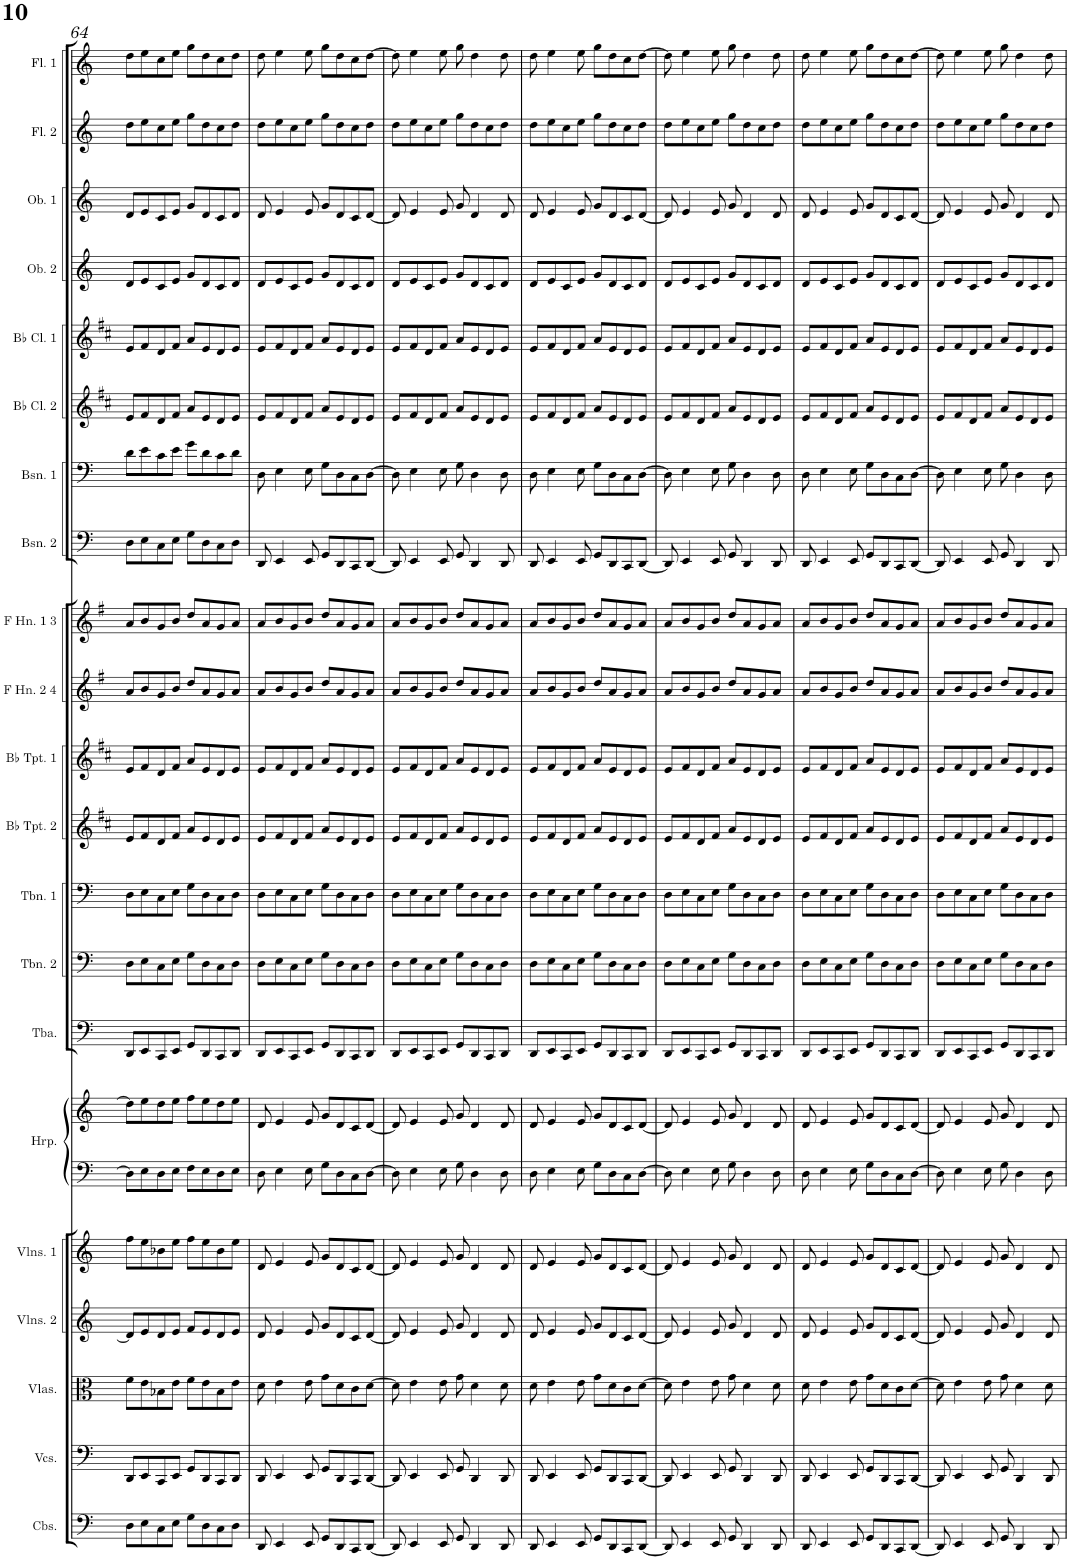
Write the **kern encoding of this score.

**kern	**kern	**kern	**kern	**kern	**kern	**kern	**kern	**kern	**kern	**kern	**kern	**kern	**kern	**kern	**kern	**kern	**kern	**kern	**kern	**kern	**kern
*part21	*part20	*part19	*part18	*part17	*part16	*part16	*part15	*part14	*part13	*part12	*part11	*part10	*part9	*part8	*part7	*part6	*part5	*part4	*part3	*part2	*part1
*staff22	*staff21	*staff20	*staff19	*staff18	*staff17	*staff16	*staff15	*staff14	*staff13	*staff12	*staff11	*staff10	*staff9	*staff8	*staff7	*staff6	*staff5	*staff4	*staff3	*staff2	*staff1
*I"Contrabasses	*I"Violoncellos	*I"Violas	*I"Violins 2	*I"Violins 1	*I"Harp	*	*I"Tuba	*I"Trombone 2	*I"Trombone 1	*I"Bb Trumpet 2	*I"Bb Trumpet 1	*I"F Horn 2 &amp; 4	*I"F Horn 1 &amp; 3	*I"Bassoon 2	*I"Bassoon 1	*I"Bb Clarinet 2	*I"Bb Clarinet 1	*I"Oboe 2	*I"Oboe 1	*I"Flute 2	*I"Flute 1
*I'Cbs.	*I'Vcs.	*I'Vlas.	*I'Vlns. 2	*I'Vlns. 1	*I'Hrp.	*	*I'Tba.	*I'Tbn. 2	*I'Tbn. 1	*I'Bb Tpt. 2	*I'Bb Tpt. 1	*I'F Hn. 2 4	*I'F Hn. 1 3	*I'Bsn. 2	*I'Bsn. 1	*I'Bb Cl. 2	*I'Bb Cl. 1	*I'Ob. 2	*I'Ob. 1	*I'Fl. 2	*I'Fl. 1
!!LO:PB:g=z
*clefF4	*clefF4	*clefC3	*clefG2	*clefG2	*clefF4	*clefG2	*clefF4	*clefF4	*clefF4	*clefG2	*clefG2	*clefG2	*clefG2	*clefF4	*clefF4	*clefG2	*clefG2	*clefG2	*clefG2	*clefG2	*clefG2
*Trd7c12	*	*	*	*	*	*	*	*	*	*Trd1c2	*Trd1c2	*Trd4c7	*Trd4c7	*	*	*Trd1c2	*Trd1c2	*	*	*	*
*k[]	*k[]	*k[]	*k[]	*k[]	*k[]	*k[]	*k[]	*k[]	*k[]	*k[f#c#]	*k[f#c#]	*k[f#]	*k[f#]	*k[]	*k[]	*k[f#c#]	*k[f#c#]	*k[]	*k[]	*k[]	*k[]
*M4/4	*M4/4	*M4/4	*M4/4	*M4/4	*M4/4	*M4/4	*M4/4	*M4/4	*M4/4	*M4/4	*M4/4	*M4/4	*M4/4	*M4/4	*M4/4	*M4/4	*M4/4	*M4/4	*M4/4	*M4/4	*M4/4
=64	=64	=64	=64	=64	=64	=64	=64	=64	=64	=64	=64	=64	=64	=64	=64	=64	=64	=64	=64	=64	=64
8D\L	8DD/L	8f\L	8d/L]	8ff\L	8D\L]	8dd\L]	8DD/L	8D\L	8D\L	8e/L	8e/L	8a/L	8a/L	8D\L	8d\L	8e/L	8e/L	8d/L	8d/L	8dd\L	8dd\L
8E\	8EE/	8e\	8e/	8ee\	8E\	8ee\	8EE/	8E\	8E\	8f#/	8f#/	8b/	8b/	8E\	8e\	8f#/	8f#/	8e/	8e/	8ee\	8ee\
8C\	8CC/	8B-X\	8d/	8b-X\	8D\	8dd\	8CC/	8C\	8C\	8d/	8d/	8g/	8g/	8C\	8c\	8d/	8d/	8c/	8c/	8cc\	8cc\
8E\J	8EE/J	8e\J	8e/J	8ee\J	8E\J	8ee\J	8EE/J	8E\J	8E\J	8f#/J	8f#/J	8b/J	8b/J	8E\J	8e\J	8f#/J	8f#/J	8e/J	8e/J	8ee\J	8ee\J
8G\L	8GG/L	8f\L	8f/L	8ff\L	8F\L	8ff\L	8GG/L	8G\L	8G\L	8a/L	8a/L	8dd/L	8dd/L	8G\L	8g\L	8a/L	8a/L	8g/L	8g/L	8gg\L	8gg\L
8D\	8DD/	8e\	8e/	8ee\	8E\	8ee\	8DD/	8D\	8D\	8e/	8e/	8a/	8a/	8D\	8d\	8e/	8e/	8d/	8d/	8dd\	8dd\
8C\	8CC/	8B-\	8d/	8b-\	8D\	8dd\	8CC/	8C\	8C\	8d/	8d/	8g/	8g/	8C\	8c\	8d/	8d/	8c/	8c/	8cc\	8cc\
8D\J	8DD/J	8e\J	8e/J	8ee\J	8E\J	8ee\J	8DD/J	8D\J	8D\J	8e/J	8e/J	8a/J	8a/J	8D\J	8d\J	8e/J	8e/J	8d/J	8d/J	8dd\J	8dd\J
=65	=65	=65	=65	=65	=65	=65	=65	=65	=65	=65	=65	=65	=65	=65	=65	=65	=65	=65	=65	=65	=65
8DD/	8DD/	8d\	8d/	8d/	8D\	8d/	8DD/L	8D\L	8D\L	8e/L	8e/L	8a/L	8a/L	8DD/	8D\	8e/L	8e/L	8d/L	8d/	8dd\L	8dd\
4EE/	4EE/	4e\	4e/	4e/	4E\	4e/	8EE/	8E\	8E\	8f#/	8f#/	8b/	8b/	4EE/	4E\	8f#/	8f#/	8e/	4e/	8ee\	4ee\
.	.	.	.	.	.	.	8CC/	8C\	8C\	8d/	8d/	8g/	8g/	.	.	8d/	8d/	8c/	.	8cc\	.
8EE/	8EE/	8e\	8e/	8e/	8E\	8e/	8EE/J	8E\J	8E\J	8f#/J	8f#/J	8b/J	8b/J	8EE/	8E\	8f#/J	8f#/J	8e/J	8e/	8ee\J	8ee\
8GG/L	8GG/L	8g\L	8g/L	8g/L	8G\L	8g/L	8GG/L	8G\L	8G\L	8a/L	8a/L	8dd/L	8dd/L	8GG/L	8G\L	8a/L	8a/L	8g/L	8g/L	8gg\L	8gg\L
8DD/	8DD/	8d\	8d/	8d/	8D\	8d/	8DD/	8D\	8D\	8e/	8e/	8a/	8a/	8DD/	8D\	8e/	8e/	8d/	8d/	8dd\	8dd\
8CC/	8CC/	8c\	8c/	8c/	8C\	8c/	8CC/	8C\	8C\	8d/	8d/	8g/	8g/	8CC/	8C\	8d/	8d/	8c/	8c/	8cc\	8cc\
[8DD/J	[8DD/J	[8d\J	[8d/J	[8d/J	[8D\J	[8d/J	8DD/J	8D\J	8D\J	8e/J	8e/J	8a/J	8a/J	[8DD/J	[8D\J	8e/J	8e/J	8d/J	[8d/J	8dd\J	[8dd\J
=66	=66	=66	=66	=66	=66	=66	=66	=66	=66	=66	=66	=66	=66	=66	=66	=66	=66	=66	=66	=66	=66
8DD/]	8DD/]	8d\]	8d/]	8d/]	8D\]	8d/]	8DD/L	8D\L	8D\L	8e/L	8e/L	8a/L	8a/L	8DD/]	8D\]	8e/L	8e/L	8d/L	8d/]	8dd\L	8dd\]
4EE/	4EE/	4e\	4e/	4e/	4E\	4e/	8EE/	8E\	8E\	8f#/	8f#/	8b/	8b/	4EE/	4E\	8f#/	8f#/	8e/	4e/	8ee\	4ee\
.	.	.	.	.	.	.	8CC/	8C\	8C\	8d/	8d/	8g/	8g/	.	.	8d/	8d/	8c/	.	8cc\	.
8EE/	8EE/	8e\	8e/	8e/	8E\	8e/	8EE/J	8E\J	8E\J	8f#/J	8f#/J	8b/J	8b/J	8EE/	8E\	8f#/J	8f#/J	8e/J	8e/	8ee\J	8ee\
8GG/	8GG/	8g\	8g/	8g/	8G\	8g/	8GG/L	8G\L	8G\L	8a/L	8a/L	8dd/L	8dd/L	8GG/	8G\	8a/L	8a/L	8g/L	8g/	8gg\L	8gg\
4DD/	4DD/	4d\	4d/	4d/	4D\	4d/	8DD/	8D\	8D\	8e/	8e/	8a/	8a/	4DD/	4D\	8e/	8e/	8d/	4d/	8dd\	4dd\
.	.	.	.	.	.	.	8CC/	8C\	8C\	8d/	8d/	8g/	8g/	.	.	8d/	8d/	8c/	.	8cc\	.
8DD/	8DD/	8d\	8d/	8d/	8D\	8d/	8DD/J	8D\J	8D\J	8e/J	8e/J	8a/J	8a/J	8DD/	8D\	8e/J	8e/J	8d/J	8d/	8dd\J	8dd\
=67	=67	=67	=67	=67	=67	=67	=67	=67	=67	=67	=67	=67	=67	=67	=67	=67	=67	=67	=67	=67	=67
8DD/	8DD/	8d\	8d/	8d/	8D\	8d/	8DD/L	8D\L	8D\L	8e/L	8e/L	8a/L	8a/L	8DD/	8D\	8e/L	8e/L	8d/L	8d/	8dd\L	8dd\
4EE/	4EE/	4e\	4e/	4e/	4E\	4e/	8EE/	8E\	8E\	8f#/	8f#/	8b/	8b/	4EE/	4E\	8f#/	8f#/	8e/	4e/	8ee\	4ee\
.	.	.	.	.	.	.	8CC/	8C\	8C\	8d/	8d/	8g/	8g/	.	.	8d/	8d/	8c/	.	8cc\	.
8EE/	8EE/	8e\	8e/	8e/	8E\	8e/	8EE/J	8E\J	8E\J	8f#/J	8f#/J	8b/J	8b/J	8EE/	8E\	8f#/J	8f#/J	8e/J	8e/	8ee\J	8ee\
8GG/L	8GG/L	8g\L	8g/L	8g/L	8G\L	8g/L	8GG/L	8G\L	8G\L	8a/L	8a/L	8dd/L	8dd/L	8GG/L	8G\L	8a/L	8a/L	8g/L	8g/L	8gg\L	8gg\L
8DD/	8DD/	8d\	8d/	8d/	8D\	8d/	8DD/	8D\	8D\	8e/	8e/	8a/	8a/	8DD/	8D\	8e/	8e/	8d/	8d/	8dd\	8dd\
8CC/	8CC/	8c\	8c/	8c/	8C\	8c/	8CC/	8C\	8C\	8d/	8d/	8g/	8g/	8CC/	8C\	8d/	8d/	8c/	8c/	8cc\	8cc\
[8DD/J	[8DD/J	[8d\J	[8d/J	[8d/J	[8D\J	[8d/J	8DD/J	8D\J	8D\J	8e/J	8e/J	8a/J	8a/J	[8DD/J	[8D\J	8e/J	8e/J	8d/J	[8d/J	8dd\J	[8dd\J
=68	=68	=68	=68	=68	=68	=68	=68	=68	=68	=68	=68	=68	=68	=68	=68	=68	=68	=68	=68	=68	=68
8DD/]	8DD/]	8d\]	8d/]	8d/]	8D\]	8d/]	8DD/L	8D\L	8D\L	8e/L	8e/L	8a/L	8a/L	8DD/]	8D\]	8e/L	8e/L	8d/L	8d/]	8dd\L	8dd\]
4EE/	4EE/	4e\	4e/	4e/	4E\	4e/	8EE/	8E\	8E\	8f#/	8f#/	8b/	8b/	4EE/	4E\	8f#/	8f#/	8e/	4e/	8ee\	4ee\
.	.	.	.	.	.	.	8CC/	8C\	8C\	8d/	8d/	8g/	8g/	.	.	8d/	8d/	8c/	.	8cc\	.
8EE/	8EE/	8e\	8e/	8e/	8E\	8e/	8EE/J	8E\J	8E\J	8f#/J	8f#/J	8b/J	8b/J	8EE/	8E\	8f#/J	8f#/J	8e/J	8e/	8ee\J	8ee\
8GG/	8GG/	8g\	8g/	8g/	8G\	8g/	8GG/L	8G\L	8G\L	8a/L	8a/L	8dd/L	8dd/L	8GG/	8G\	8a/L	8a/L	8g/L	8g/	8gg\L	8gg\
4DD/	4DD/	4d\	4d/	4d/	4D\	4d/	8DD/	8D\	8D\	8e/	8e/	8a/	8a/	4DD/	4D\	8e/	8e/	8d/	4d/	8dd\	4dd\
.	.	.	.	.	.	.	8CC/	8C\	8C\	8d/	8d/	8g/	8g/	.	.	8d/	8d/	8c/	.	8cc\	.
8DD/	8DD/	8d\	8d/	8d/	8D\	8d/	8DD/J	8D\J	8D\J	8e/J	8e/J	8a/J	8a/J	8DD/	8D\	8e/J	8e/J	8d/J	8d/	8dd\J	8dd\
=69	=69	=69	=69	=69	=69	=69	=69	=69	=69	=69	=69	=69	=69	=69	=69	=69	=69	=69	=69	=69	=69
8DD/	8DD/	8d\	8d/	8d/	8D\	8d/	8DD/L	8D\L	8D\L	8e/L	8e/L	8a/L	8a/L	8DD/	8D\	8e/L	8e/L	8d/L	8d/	8dd\L	8dd\
4EE/	4EE/	4e\	4e/	4e/	4E\	4e/	8EE/	8E\	8E\	8f#/	8f#/	8b/	8b/	4EE/	4E\	8f#/	8f#/	8e/	4e/	8ee\	4ee\
.	.	.	.	.	.	.	8CC/	8C\	8C\	8d/	8d/	8g/	8g/	.	.	8d/	8d/	8c/	.	8cc\	.
8EE/	8EE/	8e\	8e/	8e/	8E\	8e/	8EE/J	8E\J	8E\J	8f#/J	8f#/J	8b/J	8b/J	8EE/	8E\	8f#/J	8f#/J	8e/J	8e/	8ee\J	8ee\
8GG/L	8GG/L	8g\L	8g/L	8g/L	8G\L	8g/L	8GG/L	8G\L	8G\L	8a/L	8a/L	8dd/L	8dd/L	8GG/L	8G\L	8a/L	8a/L	8g/L	8g/L	8gg\L	8gg\L
8DD/	8DD/	8d\	8d/	8d/	8D\	8d/	8DD/	8D\	8D\	8e/	8e/	8a/	8a/	8DD/	8D\	8e/	8e/	8d/	8d/	8dd\	8dd\
8CC/	8CC/	8c\	8c/	8c/	8C\	8c/	8CC/	8C\	8C\	8d/	8d/	8g/	8g/	8CC/	8C\	8d/	8d/	8c/	8c/	8cc\	8cc\
[8DD/J	[8DD/J	[8d\J	[8d/J	[8d/J	[8D\J	[8d/J	8DD/J	8D\J	8D\J	8e/J	8e/J	8a/J	8a/J	[8DD/J	[8D\J	8e/J	8e/J	8d/J	[8d/J	8dd\J	[8dd\J
=70	=70	=70	=70	=70	=70	=70	=70	=70	=70	=70	=70	=70	=70	=70	=70	=70	=70	=70	=70	=70	=70
8DD/]	8DD/]	8d\]	8d/]	8d/]	8D\]	8d/]	8DD/L	8D\L	8D\L	8e/L	8e/L	8a/L	8a/L	8DD/]	8D\]	8e/L	8e/L	8d/L	8d/]	8dd\L	8dd\]
4EE/	4EE/	4e\	4e/	4e/	4E\	4e/	8EE/	8E\	8E\	8f#/	8f#/	8b/	8b/	4EE/	4E\	8f#/	8f#/	8e/	4e/	8ee\	4ee\
.	.	.	.	.	.	.	8CC/	8C\	8C\	8d/	8d/	8g/	8g/	.	.	8d/	8d/	8c/	.	8cc\	.
8EE/	8EE/	8e\	8e/	8e/	8E\	8e/	8EE/J	8E\J	8E\J	8f#/J	8f#/J	8b/J	8b/J	8EE/	8E\	8f#/J	8f#/J	8e/J	8e/	8ee\J	8ee\
8GG/	8GG/	8g\	8g/	8g/	8G\	8g/	8GG/L	8G\L	8G\L	8a/L	8a/L	8dd/L	8dd/L	8GG/	8G\	8a/L	8a/L	8g/L	8g/	8gg\L	8gg\
4DD/	4DD/	4d\	4d/	4d/	4D\	4d/	8DD/	8D\	8D\	8e/	8e/	8a/	8a/	4DD/	4D\	8e/	8e/	8d/	4d/	8dd\	4dd\
.	.	.	.	.	.	.	8CC/	8C\	8C\	8d/	8d/	8g/	8g/	.	.	8d/	8d/	8c/	.	8cc\	.
8DD/	8DD/	8d\	8d/	8d/	8D\	8d/	8DD/J	8D\J	8D\J	8e/J	8e/J	8a/J	8a/J	8DD/	8D\	8e/J	8e/J	8d/J	8d/	8dd\J	8dd\
=	=	=	=	=	=	=	=	=	=	=	=	=	=	=	=	=	=	=	=	=	=
*-	*-	*-	*-	*-	*-	*-	*-	*-	*-	*-	*-	*-	*-	*-	*-	*-	*-	*-	*-	*-	*-
